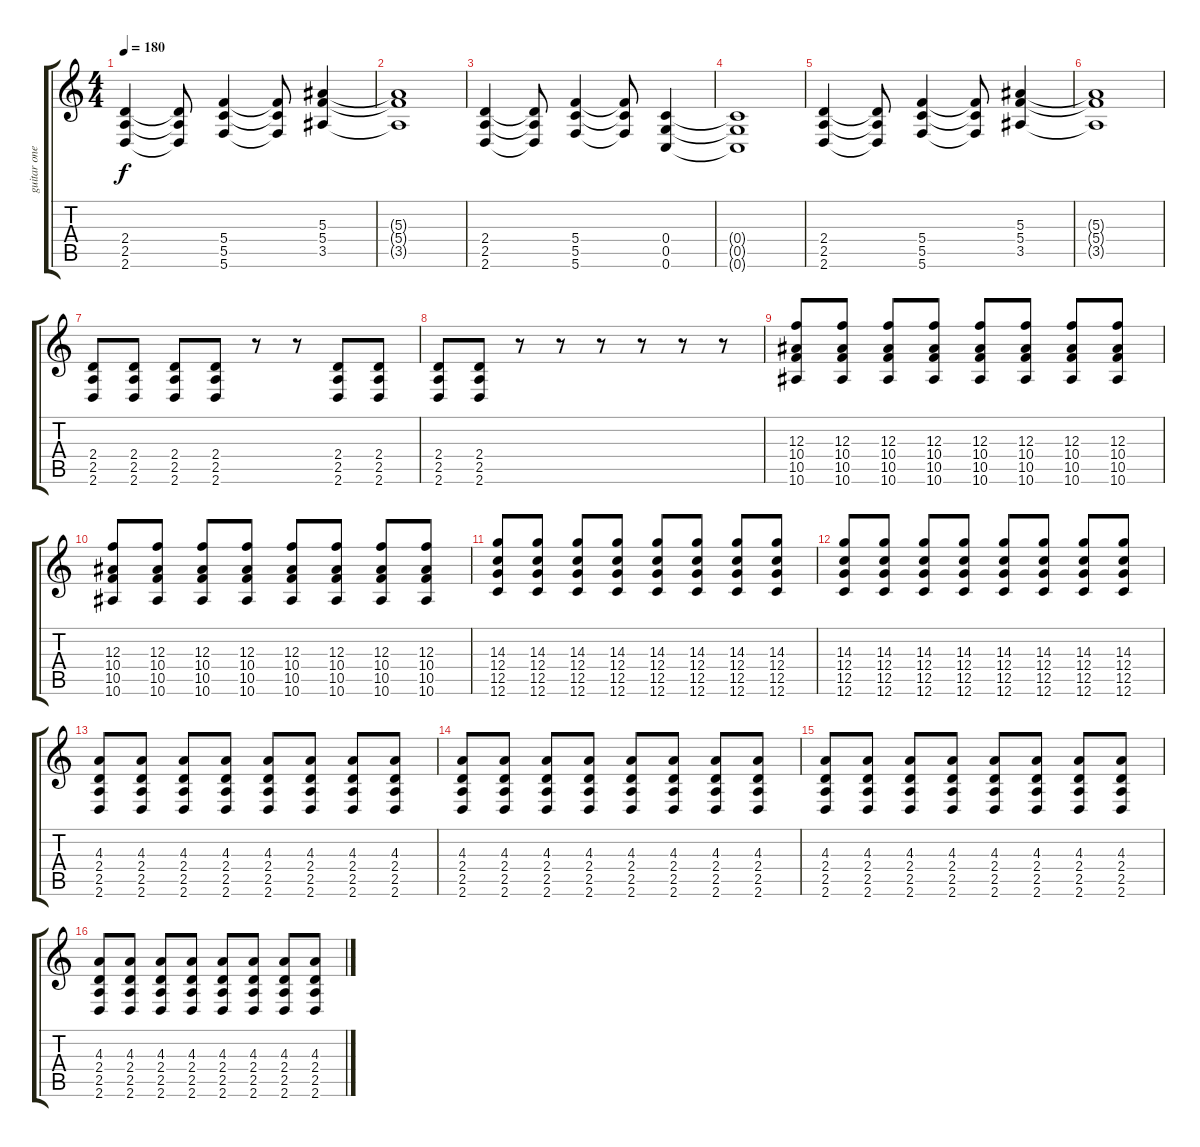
\track ("guitar one" "guitar one") {instrument overdrivenguitar}
\staff {score tabs}
\tuning (D4 A3 F3 C3 G2 C2) {hide}
\ts (4 4)
\tempo 180
\clef g2
\ks c
(2.4 2.5 2.6).4{dy f} (2.4{t} 2.5{t} 2.6{t}).8 (5.4 5.5 5.6).4 (5.4{t} 5.5{t} 5.6{t}).8 (5.3 5.4 3.5).4 |
(5.3{t} 5.4{t} 3.5{t}).1 |
(2.4 2.5 2.6).4 (2.4{t} 2.5{t} 2.6{t}).8 (5.4 5.5 5.6).4 (5.4{t} 5.5{t} 5.6{t}).8 (0.4 0.5 0.6).4 |
(0.4{t} 0.5{t} 0.6{t}).1 |
(2.4 2.5 2.6).4 (2.4{t} 2.5{t} 2.6{t}).8 (5.4 5.5 5.6).4 (5.4{t} 5.5{t} 5.6{t}).8 (5.3 5.4 3.5).4 |
(5.3{t} 5.4{t} 3.5{t}).1 |
(2.4 2.5 2.6).8 (2.4 2.5 2.6).8 (2.4 2.5 2.6).8 (2.4 2.5 2.6).8 r.8 r.8 (2.4 2.5 2.6).8 (2.4 2.5 2.6).8 |
(2.4 2.5 2.6).8 (2.4 2.5 2.6).8 r.8 r.8 r.8 r.8 r.8 r.8 |
(12.3 10.4 10.5 10.6).8 (12.3 10.4 10.5 10.6).8 (12.3 10.4 10.5 10.6).8 (12.3 10.4 10.5 10.6).8 (12.3 10.4 10.5 10.6).8 (12.3 10.4 10.5 10.6).8 (12.3 10.4 10.5 10.6).8 (12.3 10.4 10.5 10.6).8 |
(12.3 10.4 10.5 10.6).8 (12.3 10.4 10.5 10.6).8 (12.3 10.4 10.5 10.6).8 (12.3 10.4 10.5 10.6).8 (12.3 10.4 10.5 10.6).8 (12.3 10.4 10.5 10.6).8 (12.3 10.4 10.5 10.6).8 (12.3 10.4 10.5 10.6).8 |
(14.3 12.4 12.5 12.6).8 (14.3 12.4 12.5 12.6).8 (14.3 12.4 12.5 12.6).8 (14.3 12.4 12.5 12.6).8 (14.3 12.4 12.5 12.6).8 (14.3 12.4 12.5 12.6).8 (14.3 12.4 12.5 12.6).8 (14.3 12.4 12.5 12.6).8 |
(14.3 12.4 12.5 12.6).8 (14.3 12.4 12.5 12.6).8 (14.3 12.4 12.5 12.6).8 (14.3 12.4 12.5 12.6).8 (14.3 12.4 12.5 12.6).8 (14.3 12.4 12.5 12.6).8 (14.3 12.4 12.5 12.6).8 (14.3 12.4 12.5 12.6).8 |
(4.3 2.4 2.5 2.6).8 (4.3 2.4 2.5 2.6).8 (4.3 2.4 2.5 2.6).8 (4.3 2.4 2.5 2.6).8 (4.3 2.4 2.5 2.6).8 (4.3 2.4 2.5 2.6).8 (4.3 2.4 2.5 2.6).8 (4.3 2.4 2.5 2.6).8 |
(4.3 2.4 2.5 2.6).8 (4.3 2.4 2.5 2.6).8 (4.3 2.4 2.5 2.6).8 (4.3 2.4 2.5 2.6).8 (4.3 2.4 2.5 2.6).8 (4.3 2.4 2.5 2.6).8 (4.3 2.4 2.5 2.6).8 (4.3 2.4 2.5 2.6).8 |
(4.3 2.4 2.5 2.6).8 (4.3 2.4 2.5 2.6).8 (4.3 2.4 2.5 2.6).8 (4.3 2.4 2.5 2.6).8 (4.3 2.4 2.5 2.6).8 (4.3 2.4 2.5 2.6).8 (4.3 2.4 2.5 2.6).8 (4.3 2.4 2.5 2.6).8 |
(4.3 2.4 2.5 2.6).8 (4.3 2.4 2.5 2.6).8 (4.3 2.4 2.5 2.6).8 (4.3 2.4 2.5 2.6).8 (4.3 2.4 2.5 2.6).8 (4.3 2.4 2.5 2.6).8 (4.3 2.4 2.5 2.6).8 (4.3 2.4 2.5 2.6).8
